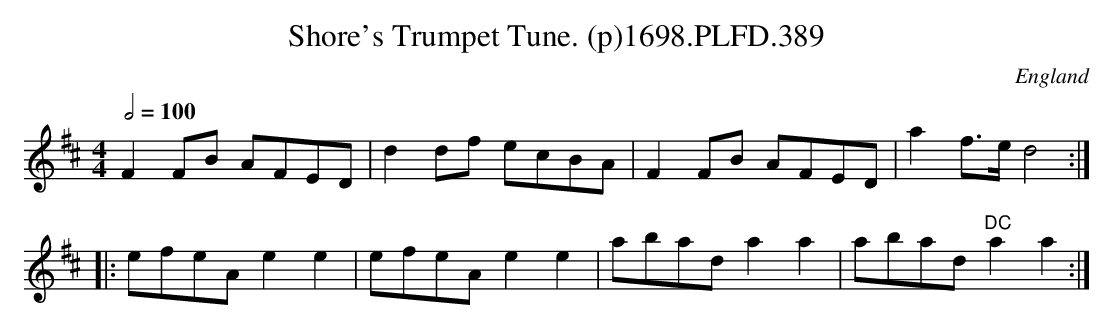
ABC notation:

X:1
T:Shore's Trumpet Tune. (p)1698.PLFD.389
M:4/4
L:1/8
Q:1/2=100
O:England
K:D
F2FB AFED|d2df ecBA|F2FB AFED|a2f>ed4:|
|:efeAe2e2|efeAe2e2|abada2a2|abad"^DC"a2a2:|
